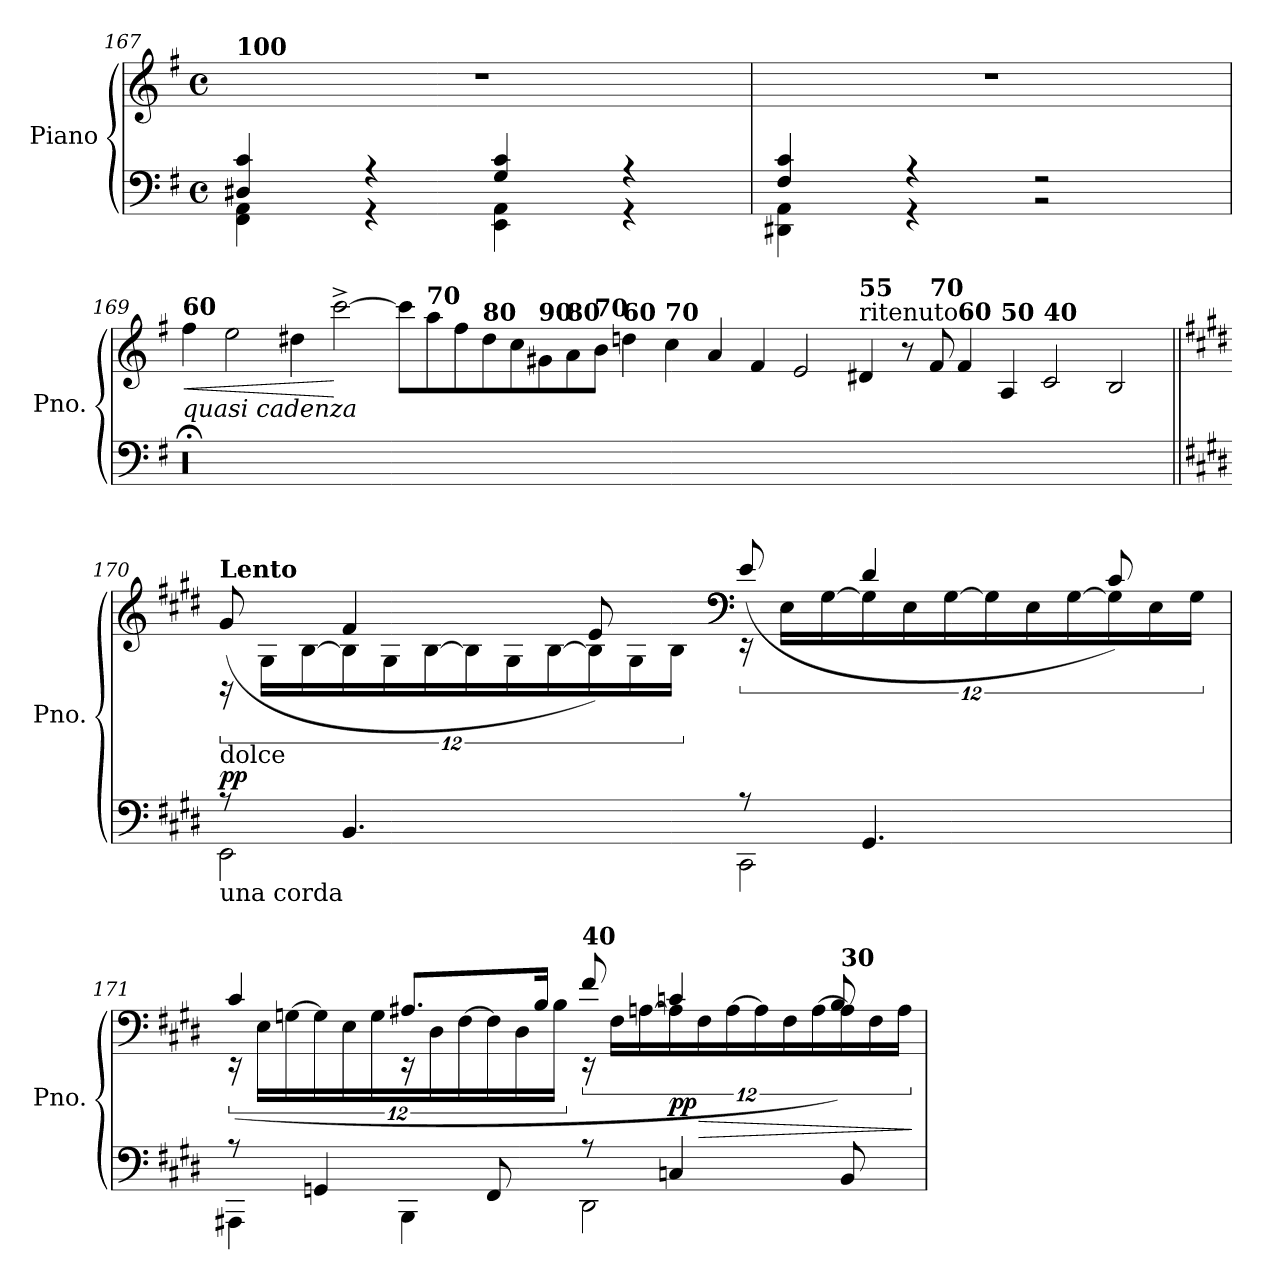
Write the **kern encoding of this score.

**kern	**kern	**dynam
*part1	*part1	*part1
*staff2	*staff1	*staff1/2
*I"Piano	*	*
*I'Pno.	*	*
*clefF4	*clefG2	*
*k[f#]	*k[f#]	*
*M4/4	*M4/4	*
*met(c)	*met(c)	*
=167	=167	=167
*^	*	*
!	!	!LO:TX:a:B:t=100	!
!	!	!	!LO:DY:a=2
4FF#\ 4AA\	4D#X/ 4c/	1r	other-dynamics
4r	4r	.	.
4EE\ 4AA\	4G/ 4c/	.	.
4r	4r	.	.
=168	=168	=168	=168
4DD#X\ 4AA\	4F#/ 4c/	1r	.
4r	4r	.	.
2r	2r	.	.
=169	=169	=169	=169
!	!	!LO:TX:b:i:t=quasi cadenza	!
!	!	!LO:TX:a:B:t=60	!
!	!	!	!LO:HP:b
*v	*v	*	*
00.r;<	4ff#\	<
.	2ee\	.
.	4dd#X\	.
.	[2ccc^\	[
.	8ccc\L]	.
!	!LO:TX:a:B:t=70	!
.	8aa\	.
.	8ff#\	.
!	!LO:TX:a:B:t=80	!
.	8dd#\	.
.	8cc\	.
!	!LO:TX:a:B:t=90	!
.	8g#X\	.
!	!LO:TX:a:B:t=80	!
.	8a\	.
!	!LO:TX:a:B:t=70	!
.	8b\J	.
!	!LO:TX:a:B:t=60	!
.	4ddn\	.
!	!LO:TX:a:B:t=70	!
.	4cc\	.
.	4a/	.
.	4f#/	.
.	2e/	.
!	!LO:TX:a:t=ritenuto	!
!	!LO:TX:a:B:t=55	!
.	4d#X/	.
.	8r	.
!	!LO:TX:a:B:t=70	!
.	8f#/	.
!	!LO:TX:a:B:t=60	!
.	4f#/	.
!	!LO:TX:a:B:t=50	!
.	4A/	.
!	!LO:TX:a:B:t=40	!
.	2c/	.
.	2B/	.
!!LO:PB:g=z
=170||	=170||	=170||
*k[f#c#g#d#]	*k[f#c#g#d#]	*
*^	*^	*
!	!	!LO:TX:a:B:t=Lento	!	!
!LO:TX:b:t=una corda	!	!	!	!
!LO:TX:a:t=dolce	!	!	!	!
!	!	!	!	!LO:DY:a=2
2EE\	8rA	24rBB	(8g#/	pp
.	.	24G#\LL	.	.
.	.	[24B\	.	.
.	4.BB/	24B\]	4f#/	.
.	.	24G#\	.	.
.	.	[24B\	.	.
.	.	24B\]	.	.
.	.	24G#\	.	.
.	.	[24B\	.	.
.	.	24B\]	8e/)	.
.	.	24G#\	.	.
.	.	24B\JJ	.	.
*	*	*clefF4	*	*
2CC#\	8rA	24rEE	(8e/	.
.	.	24E\LL	.	.
.	.	[24G#\	.	.
.	4.GG#/	24G#\]	4d#/	.
.	.	24E\	.	.
.	.	[24G#\	.	.
.	.	24G#\]	.	.
.	.	24E\	.	.
.	.	[24G#\	.	.
.	.	24G#\]	8c#/)	.
.	.	24E\	.	.
.	.	24G#\JJ	.	.
=171	=171	=171	=171	=171
4AAA#X\	8rA	24rEE	(4c#/	.
.	.	24E\LL	.	.
.	.	[24Gn\	.	.
.	4GGn/	24G\]	.	.
.	.	24E\	.	.
.	.	24G\	.	.
4BBB\	.	24rEE	8.A#X/L	.
.	.	24D#\	.	.
.	.	[24F#\	.	.
.	8FF#/	24F#\]	.	.
.	.	24D#\	.	.
.	.	.	16B/Jk	.
.	.	24B\JJ	.	.
!	!	!LO:TX:a:B:t=40	!	!
2DD#\	8rA	24rEE	8f#/	.
.	.	24F#\LL	.	.
.	.	[24An\	.	.
!	!	!	!	!LO:HP:b
!	!	!	!	!LO:DY:n=1:b
.	4Cn/	24A\]	4cn/	> pp
.	.	24F#\	.	.
.	.	[24A\	.	.
.	.	24A\]	.	.
.	.	24F#\	.	.
.	.	[24A\	.	.
!	!	!LO:TX:a:B:t=30	!	!
.	8BB/	24A\]	8B/)	.
.	.	24F#\	.	.
.	.	24A\JJ	.	.
*v	*v	*	*	*
*	*v	*v	*
.	.	]
=	=	=
*-	*-	*-
